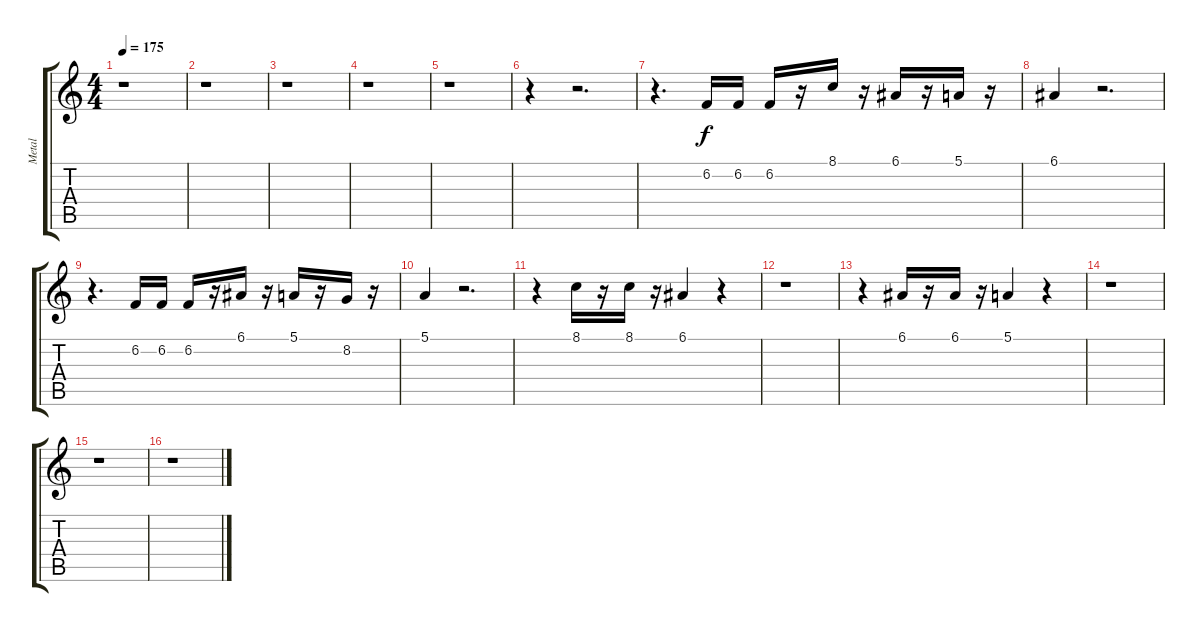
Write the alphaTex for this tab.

\track ("Metal" "Metal") {instrument brasssection}
\staff {score tabs}
\tuning (E4 B3 G3 D3 A2 E2) {hide}
\ts (4 4)
\tempo 175
\clef g2
\ks c
r.1{dy f} |
r.1 |
r.1 |
r.1 |
r.1 |
r.4 r.2{d} |
r.4{d} 6.2.16 6.2.16 6.2.16 r.16 8.1.16 r.16 6.1.16 r.16 5.1.16 r.16 |
6.1.4 r.2{d} |
r.4{d} 6.2.16 6.2.16 6.2.16 r.16 6.1.16 r.16 5.1.16 r.16 8.2.16 r.16 |
5.1.4 r.2{d} |
r.4 8.1.16 r.16 8.1.16 r.16 6.1.4 r.4 |
r.1 |
r.4 6.1.16 r.16 6.1.16 r.16 5.1.4 r.4 |
r.1 |
r.1 |
r.1
